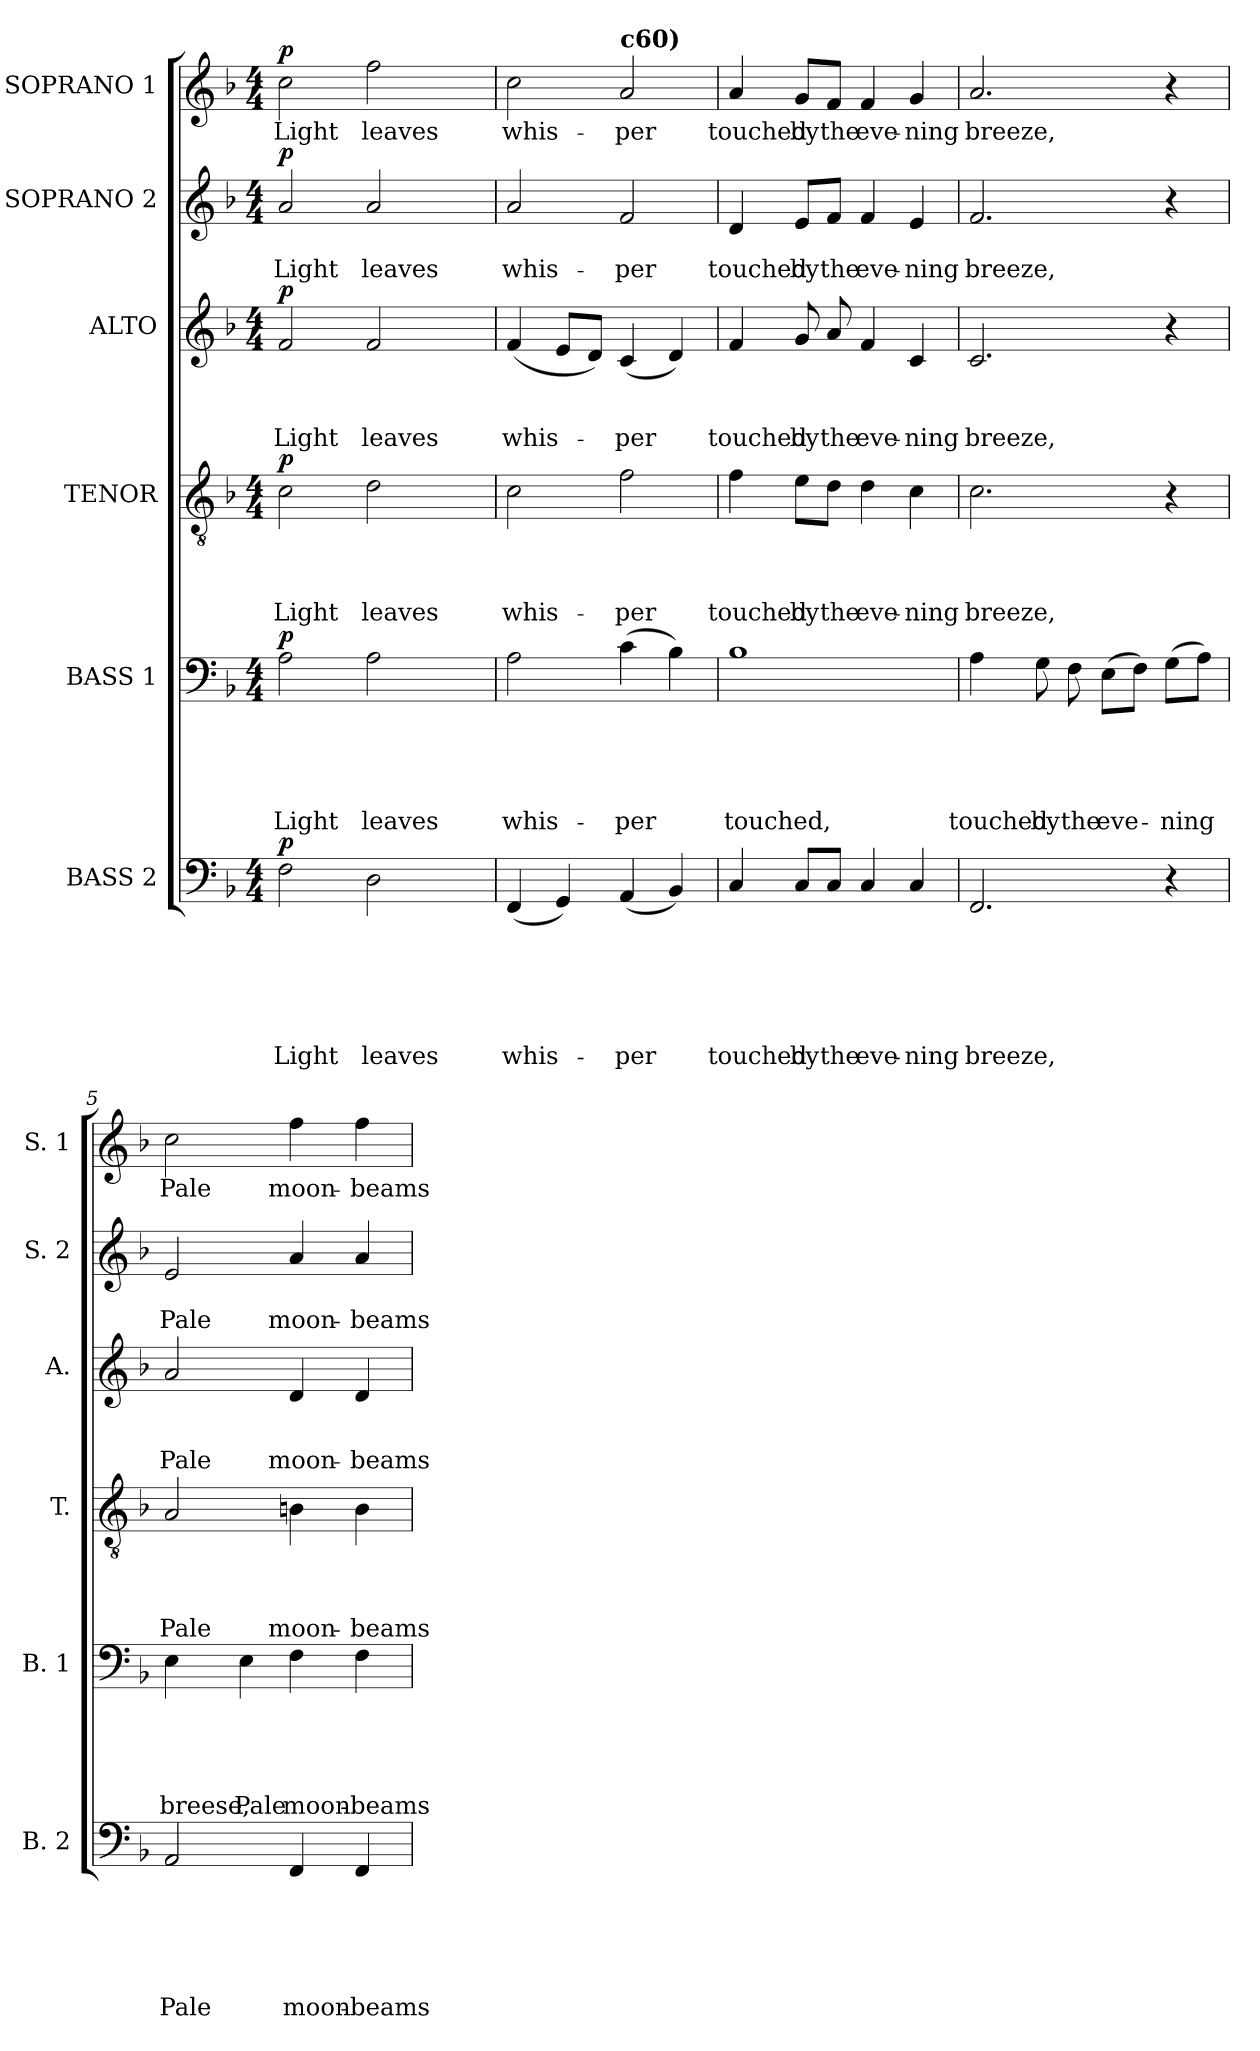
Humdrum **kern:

**kern	**text	**text	**text	**text	**text	**text	**dynam	**kern	**text	**text	**text	**text	**text	**dynam	**kern	**text	**text	**text	**text	**dynam	**kern	**text	**text	**text	**dynam	**kern	**text	**text	**dynam	**kern	**text	**dynam
*part6	*part6	*part6	*part6	*part6	*part6	*part6	*part6	*part5	*part5	*part5	*part5	*part5	*part5	*part5	*part4	*part4	*part4	*part4	*part4	*part4	*part3	*part3	*part3	*part3	*part3	*part2	*part2	*part2	*part2	*part1	*part1	*part1
*staff6	*staff6	*staff6	*staff6	*staff6	*staff6	*staff6	*staff6	*staff5	*staff5	*staff5	*staff5	*staff5	*staff5	*staff5	*staff4	*staff4	*staff4	*staff4	*staff4	*staff4	*staff3	*staff3	*staff3	*staff3	*staff3	*staff2	*staff2	*staff2	*staff2	*staff1	*staff1	*staff1
*I"BASS 2	*	*	*	*	*	*	*	*I"BASS 1	*	*	*	*	*	*	*I"TENOR	*	*	*	*	*	*I"ALTO	*	*	*	*	*I"SOPRANO 2	*	*	*	*I"SOPRANO 1	*	*
*I'B. 2	*	*	*	*	*	*	*	*I'B. 1	*	*	*	*	*	*	*I'T.	*	*	*	*	*	*I'A.	*	*	*	*	*I'S. 2	*	*	*	*I'S. 1	*	*
*clefF4	*	*	*	*	*	*	*	*clefF4	*	*	*	*	*	*	*clefGv2	*	*	*	*	*	*clefG2	*	*	*	*	*clefG2	*	*	*	*clefG2	*	*
*k[b-]	*	*	*	*	*	*	*	*k[b-]	*	*	*	*	*	*	*k[b-]	*	*	*	*	*	*k[b-]	*	*	*	*	*k[b-]	*	*	*	*k[b-]	*	*
*F:	*	*	*	*	*	*	*	*F:	*	*	*	*	*	*	*F:	*	*	*	*	*	*F:	*	*	*	*	*F:	*	*	*	*F:	*	*
*M4/4	*	*	*	*	*	*	*	*M4/4	*	*	*	*	*	*	*M4/4	*	*	*	*	*	*M4/4	*	*	*	*	*M4/4	*	*	*	*M4/4	*	*
=1	=1	=1	=1	=1	=1	=1	=1	=1	=1	=1	=1	=1	=1	=1	=1	=1	=1	=1	=1	=1	=1	=1	=1	=1	=1	=1	=1	=1	=1	=1	=1	=1
!	!	!	!	!	!	!	!	!	!	!	!	!	!	!	!	!	!	!	!	!	!	!	!	!	!	!	!	!	!	!LO:TX:a:B:t=Andante con moto (	!	!
!	!	!	!	!	!	!LO:LY:b	!LO:DY:a	!	!	!	!	!	!LO:LY:b	!LO:DY:a	!	!	!	!	!LO:LY:b	!LO:DY:a	!	!	!	!LO:LY:b	!LO:DY:a	!	!	!LO:LY:b	!LO:DY:a	!	!LO:LY:b	!LO:DY:a
*	*	*	*	*	*	*	*	*	*	*	*	*	*	*	*	*	*	*	*	*	*	*	*	*	*	*	*	*	*	*^	*	*
2F\	.	.	.	.	.	Light	p	2A\	.	.	.	.	Light	p	2c\	.	.	.	Light	p	2f/	.	.	Light	p	2a/	.	Light	p	2cc\	32.ryy	Light	p
*	*	*	*	*	*	*	*	*	*	*	*	*	*	*	*	*	*	*	*	*	*	*	*	*	*	*	*	*	*	*MM180	*	*	*
.	.	.	.	.	.	.	.	.	.	.	.	.	.	.	.	.	.	.	.	.	.	.	.	.	.	.	.	.	.	.	2ryy	.	.
!	!	!	!	!	!	!LO:LY:b	!	!	!	!	!	!	!LO:LY:b	!	!	!	!	!	!LO:LY:b	!	!	!	!	!LO:LY:b	!	!	!	!LO:LY:b	!	!	!	!LO:LY:b	!
2D\	.	.	.	.	.	leaves	.	2A\	.	.	.	.	leaves	.	2d\	.	.	.	leaves	.	2f/	.	.	leaves	.	2a/	.	leaves	.	2ff\	.	leaves	.
.	.	.	.	.	.	.	.	.	.	.	.	.	.	.	.	.	.	.	.	.	.	.	.	.	.	.	.	.	.	.	4ryy	.	.
.	.	.	.	.	.	.	.	.	.	.	.	.	.	.	.	.	.	.	.	.	.	.	.	.	.	.	.	.	.	.	8ryy	.	.
.	.	.	.	.	.	.	.	.	.	.	.	.	.	.	.	.	.	.	.	.	.	.	.	.	.	.	.	.	.	.	16ryy	.	.
.	.	.	.	.	.	.	.	.	.	.	.	.	.	.	.	.	.	.	.	.	.	.	.	.	.	.	.	.	.	.	64ryy	.	.
=2	=2	=2	=2	=2	=2	=2	=2	=2	=2	=2	=2	=2	=2	=2	=2	=2	=2	=2	=2	=2	=2	=2	=2	=2	=2	=2	=2	=2	=2	=2	=2	=2	=2
!	!	!	!	!	!	!LO:LY:b	!	!	!	!	!	!	!LO:LY:b	!	!	!	!	!	!LO:LY:b	!	!	!	!	!LO:LY:b	!	!	!	!LO:LY:b	!	!	!	!LO:LY:b	!
*	*	*	*	*	*	*	*	*	*	*	*	*	*	*	*	*	*	*	*	*	*	*	*	*	*	*	*	*	*	*v	*v	*	*
(<4FF/	.	.	.	.	.	whis-	.	2A\	.	.	.	.	whis-	.	2c\	.	.	.	whis-	.	(<4f/	.	.	whis-	.	2a/	.	whis-	.	2cc\	whis-	.
4GG/)	.	.	.	.	.	.	.	.	.	.	.	.	.	.	.	.	.	.	.	.	8e/L	.	.	.	.	.	.	.	.	.	.	.
.	.	.	.	.	.	.	.	.	.	.	.	.	.	.	.	.	.	.	.	.	8d/J)	.	.	.	.	.	.	.	.	.	.	.
!	!	!	!	!	!	!	!	!	!	!	!	!	!	!	!	!	!	!	!	!	!	!	!	!	!	!	!	!	!	!LO:TX:a:B:t=c60)	!	!
!	!	!	!	!	!	!LO:LY:b	!	!	!	!	!	!	!LO:LY:b	!	!	!	!	!	!LO:LY:b	!	!	!	!	!LO:LY:b	!	!	!	!LO:LY:b	!	!	!LO:LY:b	!
(<4AA/	.	.	.	.	.	-per	.	(>4c\	.	.	.	.	-per	.	2f\	.	.	.	-per	.	(<4c/	.	.	-per	.	2f/	.	-per	.	2a/	-per	.
4BB-/)	.	.	.	.	.	.	.	4B-\)	.	.	.	.	.	.	.	.	.	.	.	.	4d/)	.	.	.	.	.	.	.	.	.	.	.
=3	=3	=3	=3	=3	=3	=3	=3	=3	=3	=3	=3	=3	=3	=3	=3	=3	=3	=3	=3	=3	=3	=3	=3	=3	=3	=3	=3	=3	=3	=3	=3	=3
!	!	!	!	!	!	!LO:LY:b	!	!	!	!	!	!	!LO:LY:b	!	!	!	!	!	!LO:LY:b	!	!	!	!	!LO:LY:b	!	!	!	!LO:LY:b	!	!	!LO:LY:b	!
4C/	.	.	.	.	.	touched	.	1B-	.	.	.	.	touched,	.	4f\	.	.	.	touched	.	4f/	.	.	touched	.	4d/	.	touched	.	4a/	touched	.
!	!	!	!	!	!	!LO:LY:b	!	!	!	!	!	!	!	!	!	!	!	!	!LO:LY:b	!	!	!	!	!LO:LY:b	!	!	!	!LO:LY:b	!	!	!LO:LY:b	!
8C/L	.	.	.	.	.	by	.	.	.	.	.	.	.	.	8e\L	.	.	.	by	.	8g/	.	.	by	.	8e/L	.	by	.	8g/L	by	.
!	!	!	!	!	!	!LO:LY:b	!	!	!	!	!	!	!	!	!	!	!	!	!LO:LY:b	!	!	!	!	!LO:LY:b	!	!	!	!LO:LY:b	!	!	!LO:LY:b	!
8C/J	.	.	.	.	.	the	.	.	.	.	.	.	.	.	8d\J	.	.	.	the	.	8a/	.	.	the	.	8f/J	.	the	.	8f/J	the	.
!	!	!	!	!	!	!LO:LY:b	!	!	!	!	!	!	!	!	!	!	!	!	!LO:LY:b	!	!	!	!	!LO:LY:b	!	!	!	!LO:LY:b	!	!	!LO:LY:b	!
4C/	.	.	.	.	.	eve-	.	.	.	.	.	.	.	.	4d\	.	.	.	eve-	.	4f/	.	.	eve-	.	4f/	.	eve-	.	4f/	eve-	.
!	!	!	!	!	!	!LO:LY:b	!	!	!	!	!	!	!	!	!	!	!	!	!LO:LY:b	!	!	!	!	!LO:LY:b	!	!	!	!LO:LY:b	!	!	!LO:LY:b	!
4C/	.	.	.	.	.	-ning	.	.	.	.	.	.	.	.	4c\	.	.	.	-ning	.	4c/	.	.	-ning	.	4e/	.	-ning	.	4g/	-ning	.
=4	=4	=4	=4	=4	=4	=4	=4	=4	=4	=4	=4	=4	=4	=4	=4	=4	=4	=4	=4	=4	=4	=4	=4	=4	=4	=4	=4	=4	=4	=4	=4	=4
!	!	!	!	!	!	!LO:LY:b	!	!	!	!	!	!	!LO:LY:b	!	!	!	!	!	!LO:LY:b	!	!	!	!	!LO:LY:b	!	!	!	!LO:LY:b	!	!	!LO:LY:b	!
2.FF/	.	.	.	.	.	breeze,	.	4A\	.	.	.	.	touched	.	2.c\	.	.	.	breeze,	.	2.c/	.	.	breeze,	.	2.f/	.	breeze,	.	2.a/	breeze,	.
!	!	!	!	!	!	!	!	!	!	!	!	!	!LO:LY:b	!	!	!	!	!	!	!	!	!	!	!	!	!	!	!	!	!	!	!
.	.	.	.	.	.	.	.	8G\	.	.	.	.	by	.	.	.	.	.	.	.	.	.	.	.	.	.	.	.	.	.	.	.
!	!	!	!	!	!	!	!	!	!	!	!	!	!LO:LY:b	!	!	!	!	!	!	!	!	!	!	!	!	!	!	!	!	!	!	!
.	.	.	.	.	.	.	.	8F\	.	.	.	.	the	.	.	.	.	.	.	.	.	.	.	.	.	.	.	.	.	.	.	.
!	!	!	!	!	!	!	!	!	!	!	!	!	!LO:LY:b	!	!	!	!	!	!	!	!	!	!	!	!	!	!	!	!	!	!	!
.	.	.	.	.	.	.	.	(>8E\L	.	.	.	.	eve-	.	.	.	.	.	.	.	.	.	.	.	.	.	.	.	.	.	.	.
.	.	.	.	.	.	.	.	8F\J)	.	.	.	.	.	.	.	.	.	.	.	.	.	.	.	.	.	.	.	.	.	.	.	.
!	!	!	!	!	!	!	!	!	!	!	!	!	!LO:LY:b	!	!	!	!	!	!	!	!	!	!	!	!	!	!	!	!	!	!	!
4r	.	.	.	.	.	.	.	(>8G\L	.	.	.	.	-ning	.	4r	.	.	.	.	.	4r	.	.	.	.	4r	.	.	.	4r	.	.
.	.	.	.	.	.	.	.	8A\J)	.	.	.	.	.	.	.	.	.	.	.	.	.	.	.	.	.	.	.	.	.	.	.	.
!!LO:LB:g=z
=5	=5	=5	=5	=5	=5	=5	=5	=5	=5	=5	=5	=5	=5	=5	=5	=5	=5	=5	=5	=5	=5	=5	=5	=5	=5	=5	=5	=5	=5	=5	=5	=5
!	!	!	!	!	!	!LO:LY:b	!	!	!	!	!	!	!LO:LY:b	!	!	!	!	!	!LO:LY:b	!	!	!	!	!LO:LY:b	!	!	!	!LO:LY:b	!	!	!LO:LY:b	!
2AA/	.	.	.	.	.	Pale	.	4E\	.	.	.	.	breese,	.	2A/	.	.	.	Pale	.	2a/	.	.	Pale	.	2e/	.	Pale	.	2cc\	Pale	.
!	!	!	!	!	!	!	!	!	!	!	!	!	!LO:LY:b	!	!	!	!	!	!	!	!	!	!	!	!	!	!	!	!	!	!	!
.	.	.	.	.	.	.	.	4E\	.	.	.	.	Pale	.	.	.	.	.	.	.	.	.	.	.	.	.	.	.	.	.	.	.
!	!	!	!	!	!	!LO:LY:b	!	!	!	!	!	!	!LO:LY:b	!	!	!	!	!	!LO:LY:b	!	!	!	!	!LO:LY:b	!	!	!	!LO:LY:b	!	!	!LO:LY:b	!
4FF/	.	.	.	.	.	moon-	.	4F\	.	.	.	.	moon-	.	4Bn\	.	.	.	moon-	.	4d/	.	.	moon-	.	4a/	.	moon-	.	4ff\	moon-	.
!	!	!	!	!	!	!LO:LY:b:rj	!	!	!	!	!	!	!LO:LY:b:rj	!	!	!	!	!	!LO:LY:b:rj	!	!	!	!	!LO:LY:b:rj	!	!	!	!LO:LY:b:rj	!	!	!LO:LY:b:rj	!
4FF/	.	.	.	.	.	-beams	.	4F\	.	.	.	.	-beams	.	4B\	.	.	.	-beams	.	4d/	.	.	-beams	.	4a/	.	-beams	.	4ff\	-beams	.
=	=	=	=	=	=	=	=	=	=	=	=	=	=	=	=	=	=	=	=	=	=	=	=	=	=	=	=	=	=	=	=	=
*-	*-	*-	*-	*-	*-	*-	*-	*-	*-	*-	*-	*-	*-	*-	*-	*-	*-	*-	*-	*-	*-	*-	*-	*-	*-	*-	*-	*-	*-	*-	*-	*-
